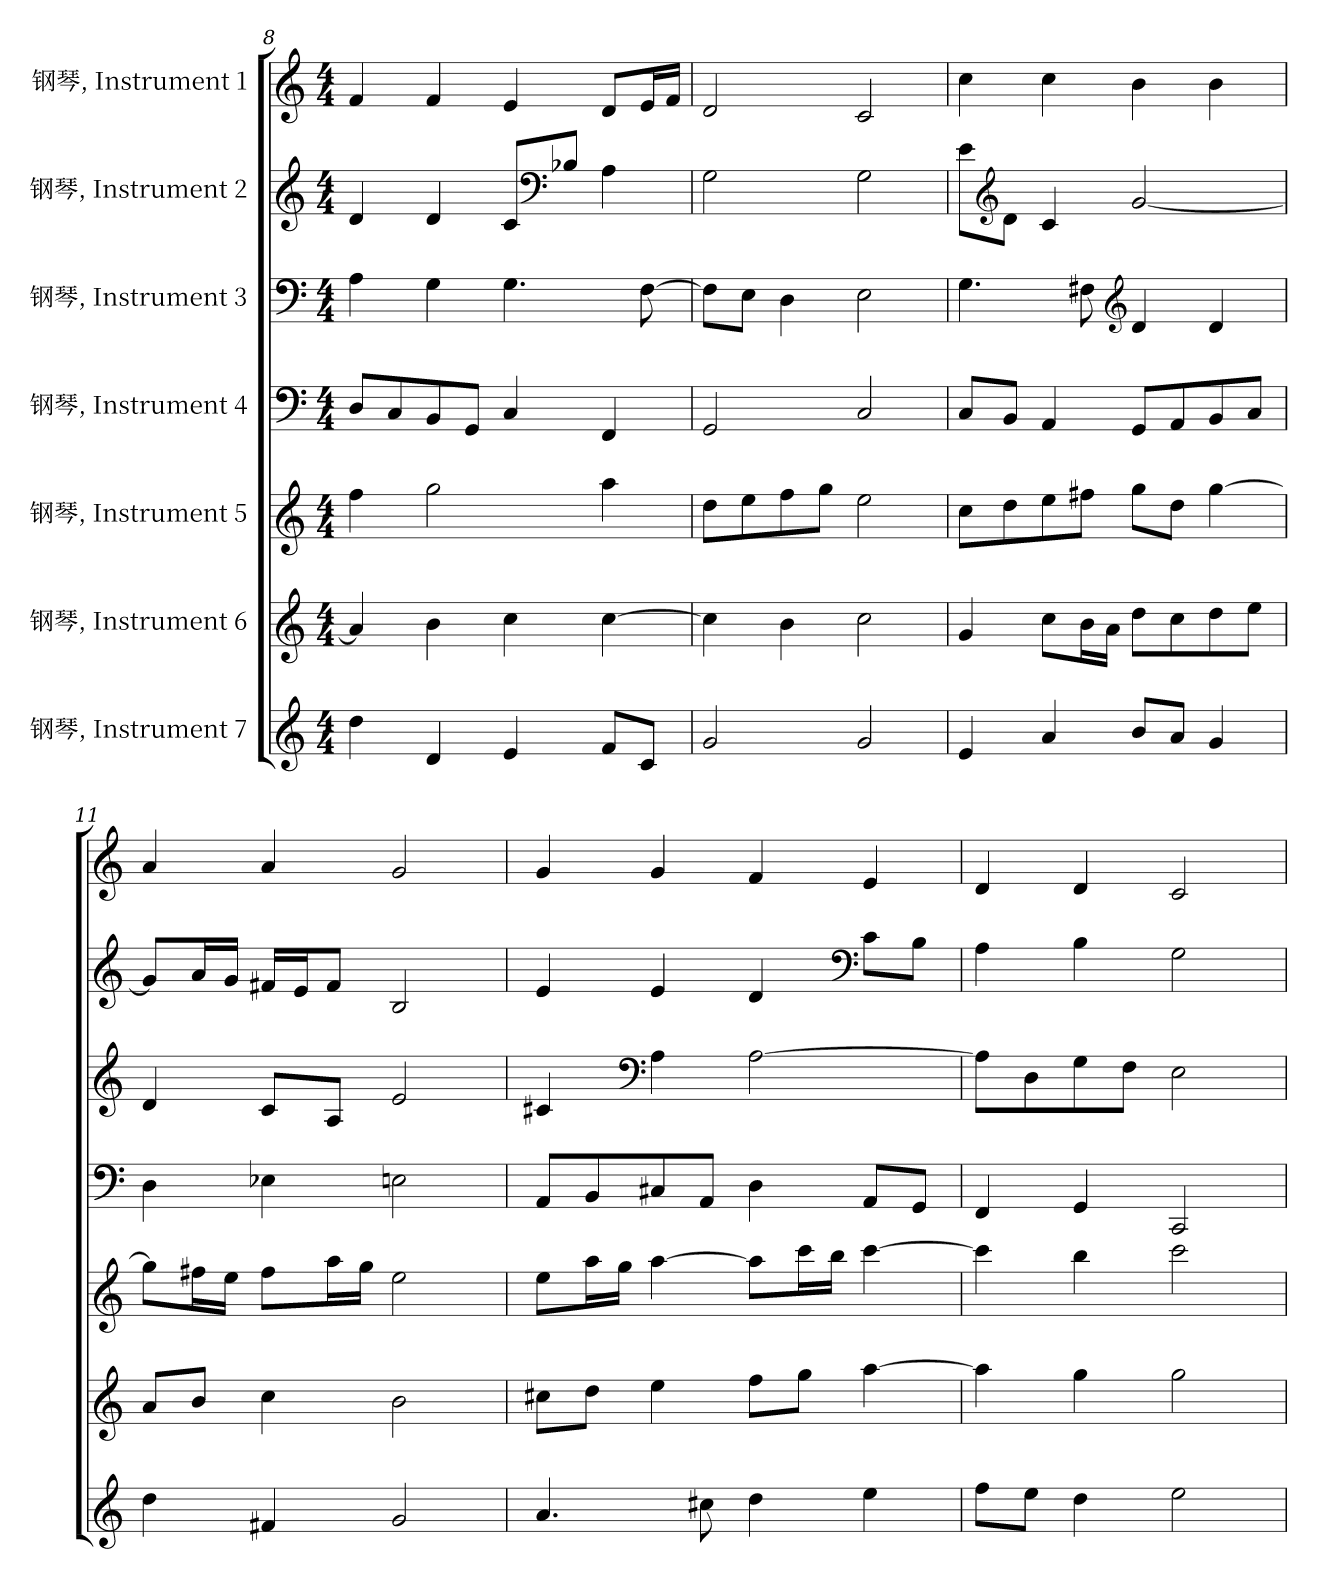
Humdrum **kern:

**kern	**kern	**kern	**kern	**kern	**kern	**kern
*part7	*part6	*part5	*part4	*part3	*part2	*part1
*staff7	*staff6	*staff5	*staff4	*staff3	*staff2	*staff1
*I"钢琴, Instrument 7	*I"钢琴, Instrument 6	*I"钢琴, Instrument 5	*I"钢琴, Instrument 4	*I"钢琴, Instrument 3	*I"钢琴, Instrument 2	*I"钢琴, Instrument 1
*clefG2	*clefG2	*clefG2	*clefF4	*clefF4	*clefG2	*clefG2
*k[]	*k[]	*k[]	*k[]	*k[]	*k[]	*k[]
*M4/4	*M4/4	*M4/4	*M4/4	*M4/4	*M4/4	*M4/4
=8	=8	=8	=8	=8	=8	=8
4dd\	4a/]	4ff\	8D/L	4A\	4d/	4f/
.	.	.	8C/	.	.	.
4d/	4b\	2gg\	8BB/	4G\	4d/	4f/
.	.	.	8GG/J	.	.	.
4e/	4cc\	.	4C/	4.G\	8c/L	4e/
*	*	*	*	*	*clefF4	*
.	.	.	.	.	8B-X/J	.
8f/L	[4cc\	4aa\	4FF/	.	4A\	8d/L
8c/J	.	.	.	[8F\	.	16e/L
.	.	.	.	.	.	16f/JJ
=9	=9	=9	=9	=9	=9	=9
2g/	4cc\]	8dd\L	2GG/	8F\L]	2G\	2d/
.	.	8ee\	.	8E\J	.	.
.	4b\	8ff\	.	4D\	.	.
.	.	8gg\J	.	.	.	.
2g/	2cc\	2ee\	2C/	2E\	2G\	2c/
!!LO:PB:g=z
=10	=10	=10	=10	=10	=10	=10
4e/	4g/	8cc\L	8C/L	4.G\	8e\L	4cc\
*	*	*	*	*	*clefG2	*
.	.	8dd\	8BB/J	.	8d\J	.
4a/	8cc\L	8ee\	4AA/	.	4c/	4cc\
.	16b\L	8ff#X\J	.	8F#X\	.	.
.	16a\JJ	.	.	.	.	.
*	*	*	*	*clefG2	*	*
8b/L	8dd\L	8gg\L	8GG/L	4d/	[2g/	4b\
8a/J	8cc\	8dd\J	8AA/	.	.	.
4g/	8dd\	[4gg\	8BB/	4d/	.	4b\
.	8ee\J	.	8C/J	.	.	.
=11	=11	=11	=11	=11	=11	=11
4dd\	8a/L	8gg\L]	4D\	4d/	8g/L]	4a/
.	8b/J	16ff#X\L	.	.	16a/L	.
.	.	16ee\JJ	.	.	16g/JJ	.
4f#X/	4cc\	8ff#\L	4E-X\	8c/L	16f#X/LL	4a/
.	.	.	.	.	16e/J	.
.	.	16aa\L	.	8A/J	8f#/J	.
.	.	16gg\JJ	.	.	.	.
2g/	2b\	2ee\	2En\	2e/	2B/	2g/
=12	=12	=12	=12	=12	=12	=12
4.a/	8cc#X\L	8ee\L	8AA/L	4c#X/	4e/	4g/
.	8dd\J	16aa\L	8BB/	.	.	.
.	.	16gg\JJ	.	.	.	.
*	*	*	*	*clefF4	*	*
.	4ee\	[4aa\	8C#X/	4A\	4e/	4g/
8cc#X\	.	.	8AA/J	.	.	.
4dd\	8ff\L	8aa\L]	4D\	[2A\	4d/	4f/
.	8gg\J	16ccc\L	.	.	.	.
.	.	16bb\JJ	.	.	.	.
*	*	*	*	*	*clefF4	*
4ee\	[4aa\	[4ccc\	8AA/L	.	8c\L	4e/
.	.	.	8GG/J	.	8B\J	.
=13	=13	=13	=13	=13	=13	=13
8ff\L	4aa\]	4ccc\]	4FF/	8A\L]	4A\	4d/
8ee\J	.	.	.	8D\	.	.
4dd\	4gg\	4bb\	4GG/	8G\	4B\	4d/
.	.	.	.	8F\J	.	.
2ee\	2gg\	2ccc\	2CC/	2E\	2G\	2c/
=	=	=	=	=	=	=
*-	*-	*-	*-	*-	*-	*-
